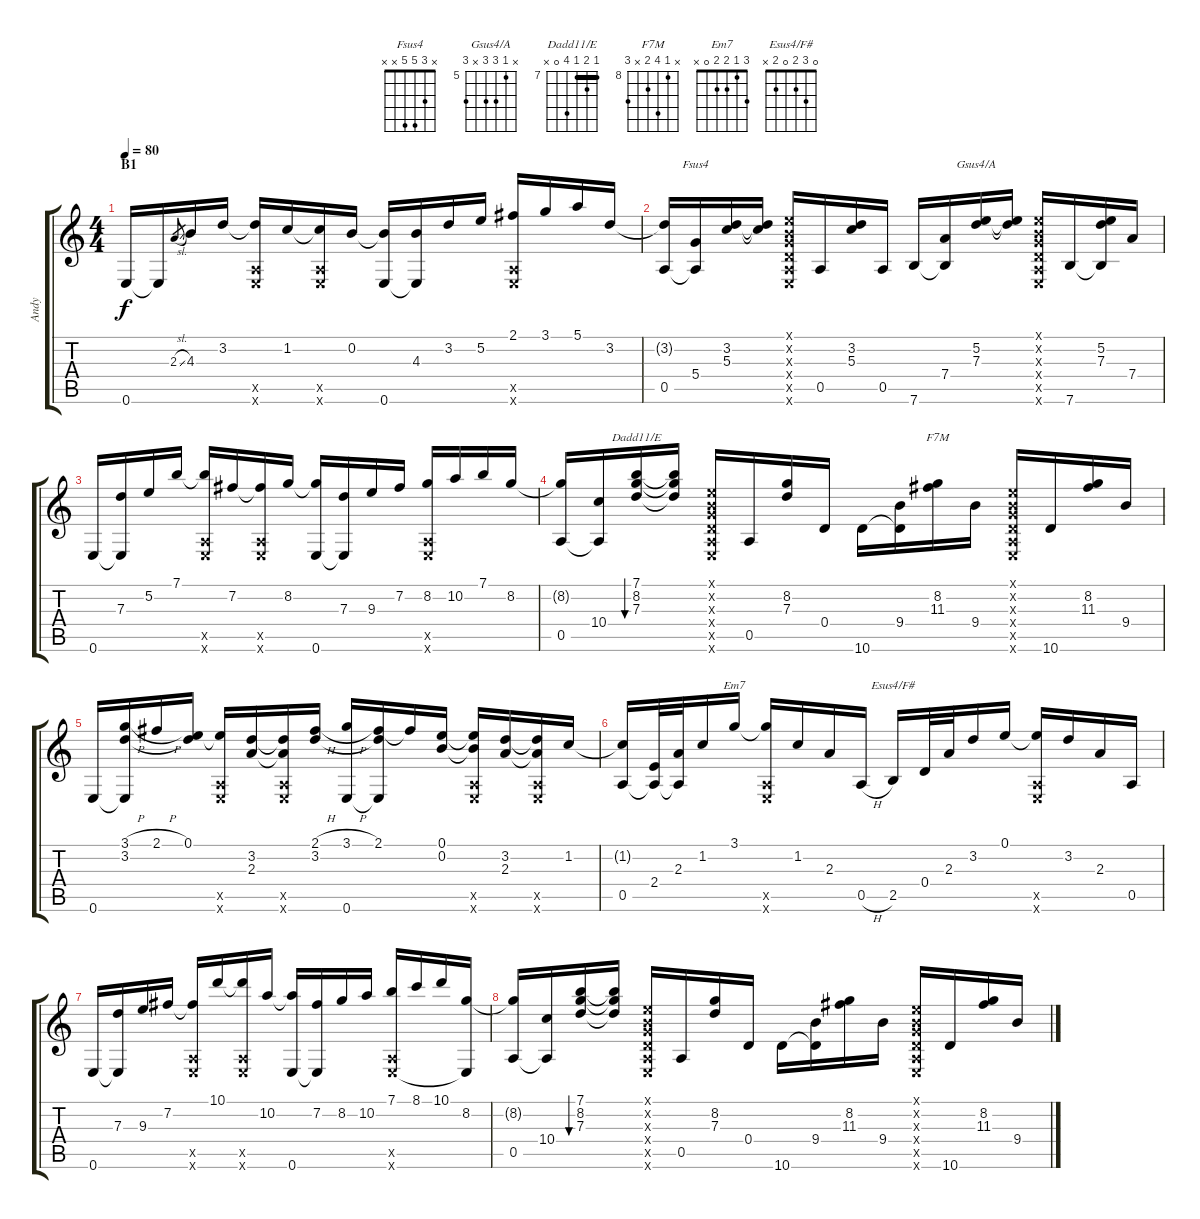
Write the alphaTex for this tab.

\track ("Andy" "Andy") {instrument acousticguitarsteel}
\staff {score tabs}
\tuning (E4 B3 G3 D3 A2 E2) {hide}
\chord ("Fsus4" x 3 5 5 x x)
\chord ("Gsus4/A" x 5 7 7 x 7) {firstfret 5}
\chord ("Dadd11/E" 7 8 7 10 0 x) {firstfret 7 barre 7}
\chord ("F7M" x 8 11 9 x 10) {firstfret 8}
\chord ("Em7" 3 1 2 2 0 x)
\chord ("Esus4/F#" 0 3 2 0 2 x)
\ts (4 4)
\section ("" "B1")
\tempo 80
\clef g2
\ks c
0.6.16{dy f} 0.6{t}.16 2.3{sl}.8{gr} 4.3.16 3.2.16 (3.2{t} 0.5{x} 0.6{x}).16 1.2.16 (1.2{t} 0.5{x} 0.6{x}).16 0.2.16 (0.2{t} 0.6).16 (4.3 0.6{t}).16 3.2.16 5.2.16 (2.1 0.5{x} 0.6{x}).16 3.1.16 5.1.16 3.2.16 |
(3.2{t} 0.5).16 (5.4 0.5{t}).16{ch "Fsus4"} (3.2 5.3).16 (3.2{t} 5.3{t}).16 (0.1{x} 0.2{x} 0.3{x} 0.4{x} 0.5{x} 0.6{x}).16 0.5.16 (3.2 5.3).16 0.5.16 7.6.16 (7.4 7.6{t}).16 (5.2 7.3).16{ch "Gsus4/A"} (5.2{t} 7.3{t}).16 (0.1{x} 0.2{x} 0.3{x} 0.4{x} 0.5{x} 0.6{x}).16 7.6.16 (5.2 7.3 7.6{t}).16 7.4.16 |
0.6.16 (7.3 0.6{t}).16 5.2.16 7.1.16 (7.1{t} 0.5{x} 0.6{x}).16 7.2.16 (7.2{t} 0.5{x} 0.6{x}).16 8.2.16 (8.2{t} 0.6).16 (7.3 0.6{t}).16 9.3.16 7.2.16 (8.2 0.5{x} 0.6{x}).16 10.2.16 7.1.16 8.2.16 |
(8.2{t} 0.5).16 (10.4 0.5{t}).16 (7.1 8.2 7.3).16{bu 60 ch "Dadd11/E"} (7.1{t} 8.2{t} 7.3{t}).16 (0.1{x} 0.2{x} 0.3{x} 0.4{x} 0.5{x} 0.6{x}).16 0.5.16 (8.2 7.3).16 0.4.16 10.6.16 (9.4 10.6{t}).16 (8.2 11.3).16{ch "F7M"} 9.4.16 (0.1{x} 0.2{x} 0.3{x} 0.4{x} 0.5{x} 0.6{x}).16 10.6.16 (8.2 11.3).16 9.4.16 |
0.6.16 (3.1{h} 3.2 0.6{t}).16 2.1{h}.16 (0.1 3.2{t}).16 (0.1{t} 0.5{x} 0.6{x}).16 (3.2 2.3).16 (3.2{t} 2.3{t} 0.5{x} 0.6{x}).16 (2.1{h} 3.2).16 (3.1{h} 0.6).16 (2.1 3.2{t} 0.6{t}).16 2.1{t}.16 (0.1 0.2).16 (0.1{t} 0.2{t} 0.5{x} 0.6{x}).16 (3.2 2.3).16 (3.2{t} 2.3{t} 0.5{x} 0.6{x}).16 1.2.16 |
(1.2{t} 0.5).16 (2.4 0.5{t}).32 (2.3 0.5{t}).32 1.2.16 3.1.16{ch "Em7"} (3.1{t} 0.5{x} 0.6{x}).16 1.2.16 2.3.16 0.5{h}.16 2.5.16{ch "Esus4/F#"} 0.4.32 2.3.32 3.2.16 0.1.16 (0.1{t} 0.5{x} 0.6{x}).16 3.2.16 2.3.16 0.5.16 |
0.6.16 (7.3 0.6{t}).16 9.3.16 7.2.16 (7.2{t} 0.5{x} 0.6{x}).16 10.1.16 (10.1{t} 0.5{x} 0.6{x}).16 10.2.16 (10.2{t} 0.6).16 (7.2 0.6{t}).16 8.2.16 10.2.16 (7.1 0.5{x} 0.6{x}).16 8.1.16 10.1.16 (8.2 0.6{t}).16 |
(8.2{t} 0.5).16 (10.4 0.5{t}).16 (7.1 8.2 7.3).16{bu 60} (7.1{t} 8.2{t} 7.3{t}).16 (0.1{x} 0.2{x} 0.3{x} 0.4{x} 0.5{x} 0.6{x}).16 0.5.16 (8.2 7.3).16 0.4.16 10.6.16 (9.4 10.6{t}).16 (8.2 11.3).16 9.4.16 (0.1{x} 0.2{x} 0.3{x} 0.4{x} 0.5{x} 0.6{x}).16 10.6.16 (8.2 11.3).16 9.4.16
